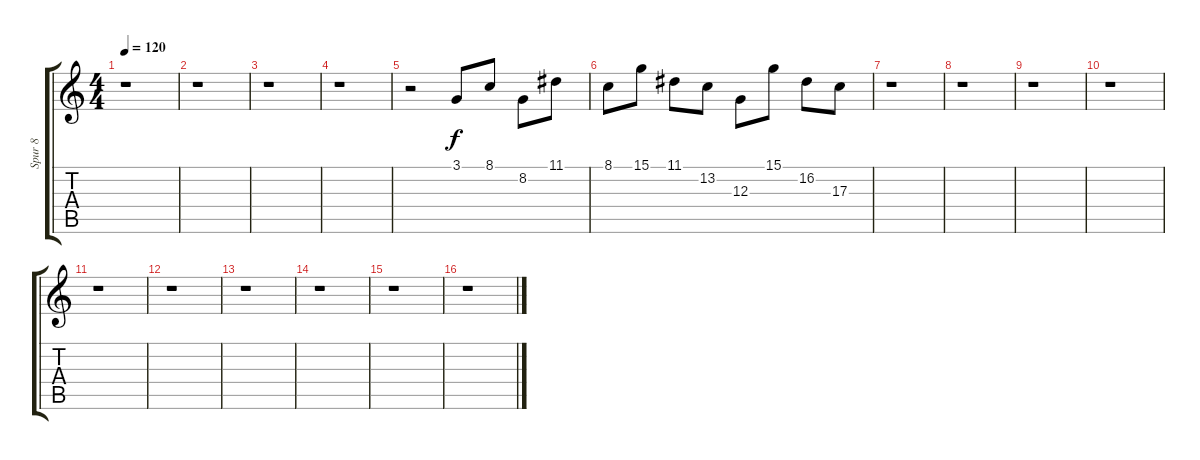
\track ("Spur 8" "Spur 8") {instrument pizzicatostrings}
\staff {score tabs}
\tuning (E4 B3 G3 D3 A2 E2) {hide}
\ts (4 4)
\tempo 120
\clef g2
\ks c
r.1{dy f} |
r.1 |
r.1 |
r.1 |
r.2 3.1.8 8.1.8 8.2.8 11.1.8 |
8.1.8 15.1.8 11.1.8 13.2.8 12.3.8 15.1.8 16.2.8 17.3.8 |
r.1 |
r.1 |
r.1 |
r.1 |
r.1 |
r.1 |
r.1 |
r.1 |
r.1 |
r.1
